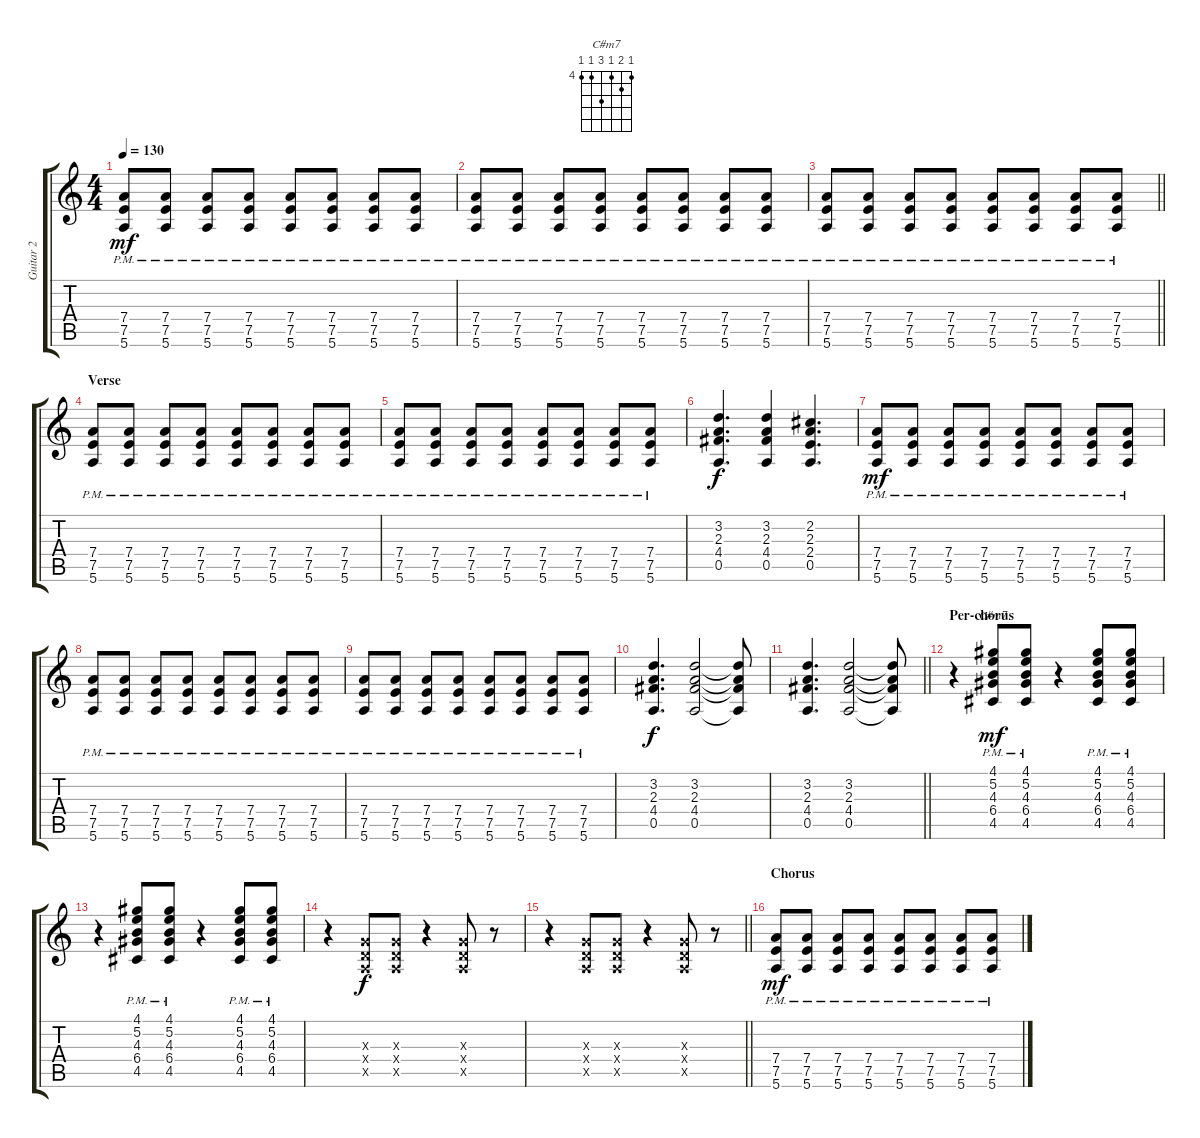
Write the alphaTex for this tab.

\track ("Guitar 2" "Guitar 2") {instrument electricguitarclean}
\staff {score tabs}
\tuning (E4 B3 G3 D3 A2 E2) {hide}
\chord ("C#m7" 4 5 4 6 4 4) {firstfret 4}
\ts (4 4)
\tempo 130
\clef g2
\ks c
(7.4{pm} 7.5{pm} 5.6{pm}).8{dy mf} (7.4{pm} 7.5{pm} 5.6{pm}).8 (7.4{pm} 7.5{pm} 5.6{pm}).8 (7.4{pm} 7.5{pm} 5.6{pm}).8 (7.4{pm} 7.5{pm} 5.6{pm}).8 (7.4{pm} 7.5{pm} 5.6{pm}).8 (7.4{pm} 7.5{pm} 5.6{pm}).8 (7.4{pm} 7.5{pm} 5.6{pm}).8 |
(7.4{pm} 7.5{pm} 5.6{pm}).8 (7.4{pm} 7.5{pm} 5.6{pm}).8 (7.4{pm} 7.5{pm} 5.6{pm}).8 (7.4{pm} 7.5{pm} 5.6{pm}).8 (7.4{pm} 7.5{pm} 5.6{pm}).8 (7.4{pm} 7.5{pm} 5.6{pm}).8 (7.4{pm} 7.5{pm} 5.6{pm}).8 (7.4{pm} 7.5{pm} 5.6{pm}).8 |
\barLineRight lightlight
(7.4{pm} 7.5{pm} 5.6{pm}).8 (7.4{pm} 7.5{pm} 5.6{pm}).8 (7.4{pm} 7.5{pm} 5.6{pm}).8 (7.4{pm} 7.5{pm} 5.6{pm}).8 (7.4{pm} 7.5{pm} 5.6{pm}).8 (7.4{pm} 7.5{pm} 5.6{pm}).8 (7.4{pm} 7.5{pm} 5.6{pm}).8 (7.4{pm} 7.5{pm} 5.6{pm}).8 |
\section ("" "Verse")
(7.4{pm} 7.5{pm} 5.6{pm}).8 (7.4{pm} 7.5{pm} 5.6{pm}).8 (7.4{pm} 7.5{pm} 5.6{pm}).8 (7.4{pm} 7.5{pm} 5.6{pm}).8 (7.4{pm} 7.5{pm} 5.6{pm}).8 (7.4{pm} 7.5{pm} 5.6{pm}).8 (7.4{pm} 7.5{pm} 5.6{pm}).8 (7.4{pm} 7.5{pm} 5.6{pm}).8 |
(7.4{pm} 7.5{pm} 5.6{pm}).8 (7.4{pm} 7.5{pm} 5.6{pm}).8 (7.4{pm} 7.5{pm} 5.6{pm}).8 (7.4{pm} 7.5{pm} 5.6{pm}).8 (7.4{pm} 7.5{pm} 5.6{pm}).8 (7.4{pm} 7.5{pm} 5.6{pm}).8 (7.4{pm} 7.5{pm} 5.6{pm}).8 (7.4{pm} 7.5{pm} 5.6{pm}).8 |
(3.2 2.3 4.4 0.5).4{d dy f} (3.2 2.3 4.4 0.5).4 (2.2 2.3 2.4 0.5).4{d} |
(7.4{pm} 7.5{pm} 5.6{pm}).8{dy mf} (7.4{pm} 7.5{pm} 5.6{pm}).8 (7.4{pm} 7.5{pm} 5.6{pm}).8 (7.4{pm} 7.5{pm} 5.6{pm}).8 (7.4{pm} 7.5{pm} 5.6{pm}).8 (7.4{pm} 7.5{pm} 5.6{pm}).8 (7.4{pm} 7.5{pm} 5.6{pm}).8 (7.4{pm} 7.5{pm} 5.6{pm}).8 |
(7.4{pm} 7.5{pm} 5.6{pm}).8 (7.4{pm} 7.5{pm} 5.6{pm}).8 (7.4{pm} 7.5{pm} 5.6{pm}).8 (7.4{pm} 7.5{pm} 5.6{pm}).8 (7.4{pm} 7.5{pm} 5.6{pm}).8 (7.4{pm} 7.5{pm} 5.6{pm}).8 (7.4{pm} 7.5{pm} 5.6{pm}).8 (7.4{pm} 7.5{pm} 5.6{pm}).8 |
(7.4{pm} 7.5{pm} 5.6{pm}).8 (7.4{pm} 7.5{pm} 5.6{pm}).8 (7.4{pm} 7.5{pm} 5.6{pm}).8 (7.4{pm} 7.5{pm} 5.6{pm}).8 (7.4{pm} 7.5{pm} 5.6{pm}).8 (7.4{pm} 7.5{pm} 5.6{pm}).8 (7.4{pm} 7.5{pm} 5.6{pm}).8 (7.4{pm} 7.5{pm} 5.6{pm}).8 |
(3.2 2.3 4.4 0.5).4{d dy f} (3.2 2.3 4.4 0.5).2 (3.2{t} 2.3{t} 4.4{t} 0.5{t}).8 |
\barLineRight lightlight
(3.2 2.3 4.4 0.5).4{d} (3.2 2.3 4.4 0.5).2 (3.2{t} 2.3{t} 4.4{t} 0.5{t}).8 |
\section ("" "Per-chorus")
r.4 (4.1{pm} 5.2{pm} 4.3{pm} 6.4{pm} 4.5{pm}).8{ch "C#m7" dy mf} (4.1{pm} 5.2{pm} 4.3{pm} 6.4{pm} 4.5{pm}).8 r.4 (4.1{pm} 5.2{pm} 4.3{pm} 6.4{pm} 4.5{pm}).8 (4.1{pm} 5.2{pm} 4.3{pm} 6.4{pm} 4.5{pm}).8 |
r.4 (4.1{pm} 5.2{pm} 4.3{pm} 6.4{pm} 4.5{pm}).8 (4.1{pm} 5.2{pm} 4.3{pm} 6.4{pm} 4.5{pm}).8 r.4 (4.1{pm} 5.2{pm} 4.3{pm} 6.4{pm} 4.5{pm}).8 (4.1{pm} 5.2{pm} 4.3{pm} 6.4{pm} 4.5{pm}).8 |
r.4 (0.3{x} 0.4{x} 0.5{x}).8{dy f} (0.3{x} 0.4{x} 0.5{x}).8 r.4 (0.3{x} 0.4{x} 0.5{x}).8 r.8 |
\barLineRight lightlight
r.4 (0.3{x} 0.4{x} 0.5{x}).8 (0.3{x} 0.4{x} 0.5{x}).8 r.4 (0.3{x} 0.4{x} 0.5{x}).8 r.8 |
\section ("" "Chorus")
(7.4{pm} 7.5{pm} 5.6{pm}).8{dy mf} (7.4{pm} 7.5{pm} 5.6{pm}).8 (7.4{pm} 7.5{pm} 5.6{pm}).8 (7.4{pm} 7.5{pm} 5.6{pm}).8 (7.4{pm} 7.5{pm} 5.6{pm}).8 (7.4{pm} 7.5{pm} 5.6{pm}).8 (7.4{pm} 7.5{pm} 5.6{pm}).8 (7.4{pm} 7.5{pm} 5.6{pm}).8
